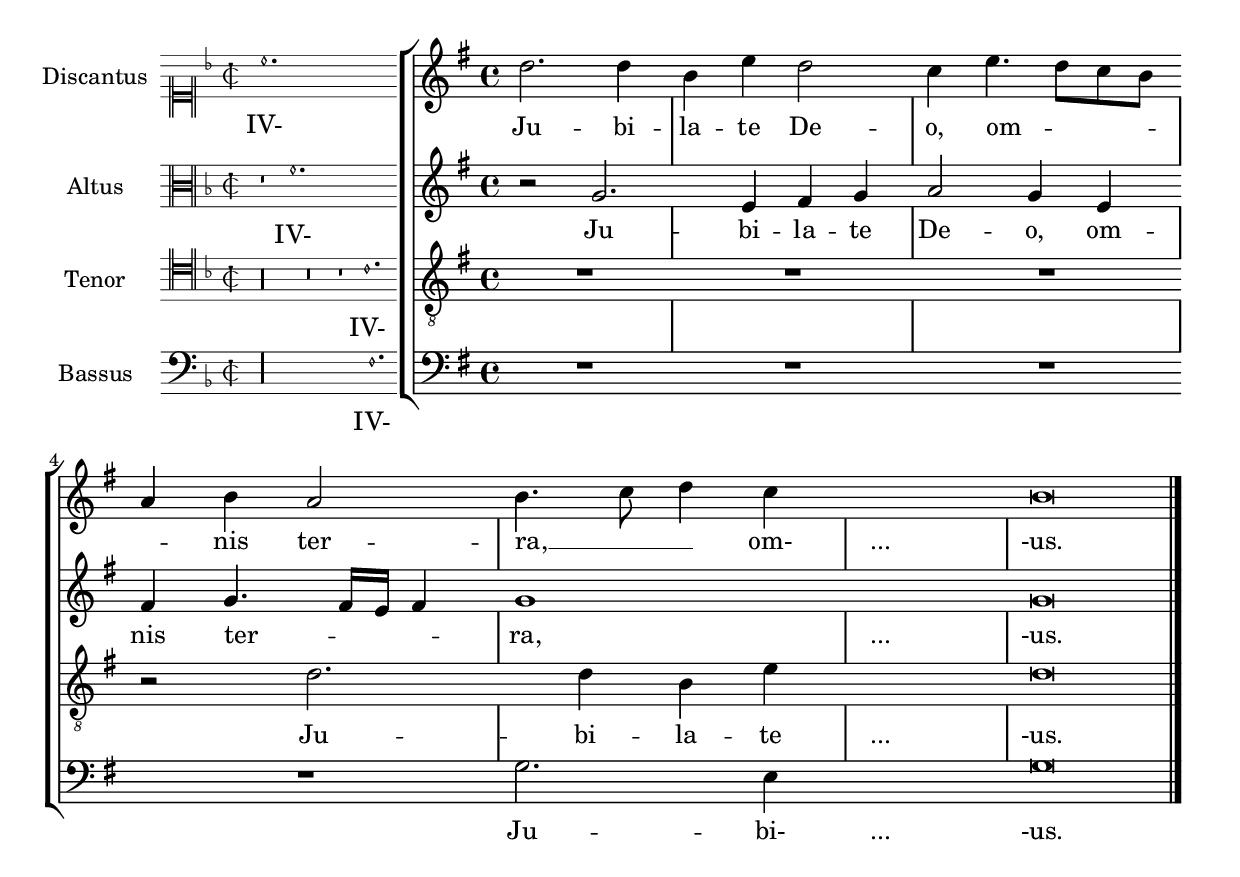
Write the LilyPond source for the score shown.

%% DO NOT EDIT this file manually; it is automatically
%% generated from LSR http://lsr.di.unimi.it
%% Make any changes in LSR itself, or in Documentation/snippets/new/ ,
%% and then run scripts/auxiliar/makelsr.py
%%
%% This file is in the public domain.
\version "2.18.0"

\header {
  lsrtags = "ancient-notation, specific-notation, tweaks-and-overrides, workaround"

  texidoc = "
As a workaround to get real incipits which are independent from the
main score these are included as a markup into the field normally used
for the instrument name. As for now lyrics can only be added as a
direct markup. It doesn't unfortunately conform with the spacing of the
main lyrics.

"
  doctitle = "Transcription of Ancient music with incipit"
} % begin verbatim

incipit =
#(define-music-function (parser location incipit-music) (ly:music?)
  #{
    \once \override Staff.InstrumentName.self-alignment-X = #RIGHT
    \once \override Staff.InstrumentName.self-alignment-Y = ##f
    \once \override Staff.InstrumentName.padding = #0.3
    \once \override Staff.InstrumentName.stencil =
      #(lambda (grob)
         (let* ((instrument-name (ly:grob-property grob 'long-text)))
          (set! (ly:grob-property grob 'long-text)
           #{ \markup
              \score
              {
                { \context MensuralStaff \with {
                  instrumentName = #instrument-name
                } $incipit-music
              }
              \layout { $(ly:grob-layout grob)
                line-width = \indent
                indent =
                 % primitive-eval is probably easiest for
                 % escaping lexical closure and evaluating
                 % everything respective to (current-module).
                   #(primitive-eval
                     '(or (false-if-exception (- indent incipit-width))
                        (* 0.5 indent)))
                ragged-right = ##f
                ragged-last = ##f
                system-count = #1 }
              }
	   #})
           (system-start-text::print grob)))
  #})

%%%%%%%%%%%%%%%%%%%%%%%%%

global = {
  \set Score.skipBars = ##t
  \key g \major
  \time 4/4

  % the actual music
  \skip 1*8

  % let finis bar go through all staves
  \override Staff.BarLine.transparent = ##f

  % finis bar
  \bar "|."
}

discantusIncipit = <<
  \new MensuralVoice = "discantusIncipit" <<
    \repeat unfold 9 { s1 \noBreak }
    {
      \clef "neomensural-c1"
      \key f \major
      \time 2/2
      c''1.
    }
  >>
  \new Lyrics \lyricsto discantusIncipit { IV- }
>>

discantusNotes = {
  \transpose c' c'' {
    \clef "treble"
    d'2. d'4 |
    b e' d'2 |
    c'4 e'4.( d'8 c' b |
    a4) b a2 |
    b4.( c'8 d'4) c'4 |
    \once \hide NoteHead
    c'1 |
    b\breve |
  }
}

discantusLyrics = \lyricmode {
  Ju -- bi -- |
  la -- te De -- |
  o, om --
  nis ter -- |
  ra, __ om- |
  "..." |
  -us. |
}

altusIncipit = <<
  \new MensuralVoice = "altusIncipit" <<
    \repeat unfold 9 { s1 \noBreak }
    {
      \clef "neomensural-c3"
      \key f \major
      \time 2/2
      r1 f'1.
    }
  >>
  \new Lyrics \lyricsto altusIncipit { IV- }
>>

altusNotes = {
  \transpose c' c'' {
    \clef "treble"
    % two measures
    r2 g2. e4 fis g |
    a2 g4 e |
    fis g4.( fis16 e fis4) |
    g1 |
    \once \hide NoteHead
    g1 |
    g\breve |
  }
}

altusLyrics = \lyricmode {
  % two measures
  Ju -- bi -- la -- te |
  De -- o, om -- |
  nis ter -- ra, |
  "..." |
  -us. |
}

tenorIncipit = <<
  \new MensuralVoice = "tenorIncipit" <<
    \repeat unfold 9 { s1 \noBreak }
    {
      \clef "neomensural-c4"
      \key f \major
      \time 2/2
      r\longa
      r\breve
      r1 c'1.
    }
  >>
  \new Lyrics \lyricsto tenorIncipit { IV- }
>>

tenorNotes = {
  \transpose c' c' {
    \clef "treble_8"
    R1 |
    R1 |
    R1 |
    % two measures
    r2 d'2. d'4 b e' |
    \once \hide NoteHead
    e'1 |
    d'\breve |
  }
}

tenorLyrics = \lyricmode {
  % two measures
  Ju -- bi -- la -- te |
  "..." |
  -us.
}

bassusIncipit = <<
  \new MensuralVoice = "bassusIncipit" <<
    \repeat unfold 9 { s1 \noBreak }
    {
      \clef "bass"
      \key f \major
      \time 2/2
      %% incipit
      r\maxima
      f1.
    }
  >>
  \new Lyrics \lyricsto bassusIncipit { IV- }
>>

bassusNotes = {
  \transpose c' c' {
    \clef "bass"
    R1 |
    R1 |
    R1 |
    R1 |
    g2. e4 |
    \once \hide NoteHead
    e1 |
    g\breve |
  }
}

bassusLyrics = \lyricmode {
  Ju -- bi- |
  "..." |
  -us.
}

\score {
  <<
    \new StaffGroup = choirStaff <<
      \new Voice = "discantusNotes" <<
        \global
        \set Staff.instrumentName = #"Discantus "
        \incipit \discantusIncipit
        \discantusNotes
      >>
      \new Lyrics = "discantusLyrics" \lyricsto discantusNotes { \discantusLyrics }
      \new Voice = "altusNotes" <<
        \global
        \set Staff.instrumentName = #"Altus "
        \incipit \altusIncipit
        \altusNotes
      >>
      \new Lyrics = "altusLyrics" \lyricsto altusNotes { \altusLyrics }
      \new Voice = "tenorNotes" <<
        \global
        \set Staff.instrumentName = #"Tenor "
        \incipit \tenorIncipit
        \tenorNotes
      >>
      \new Lyrics = "tenorLyrics" \lyricsto tenorNotes { \tenorLyrics }
      \new Voice = "bassusNotes" <<
        \global
        \set Staff.instrumentName = #"Bassus "
        \incipit \bassusIncipit
        \bassusNotes
      >>
      \new Lyrics = "bassusLyrics" \lyricsto bassusNotes { \bassusLyrics }
    >>
  >>
  \layout {
    \context {
      \Score
      %% no bar lines in staves or lyrics
      \hide BarLine
    }
    %% the next two instructions keep the lyrics between the bar lines
    \context {
      \Lyrics
      \consists "Bar_engraver"
      \consists "Separating_line_group_engraver"
    }
    \context {
      \Voice
      %% no slurs
      \hide Slur
      %% Comment in the below "\remove" command to allow line
      %% breaking also at those bar lines where a note overlaps
      %% into the next measure.  The command is commented out in this
      %% short example score, but especially for large scores, you
      %% will typically yield better line breaking and thus improve
      %% overall spacing if you comment in the following command.
      %%\remove "Forbid_line_break_engraver"
    }
    indent = 6\cm
    incipit-width = 4\cm
  }
}
